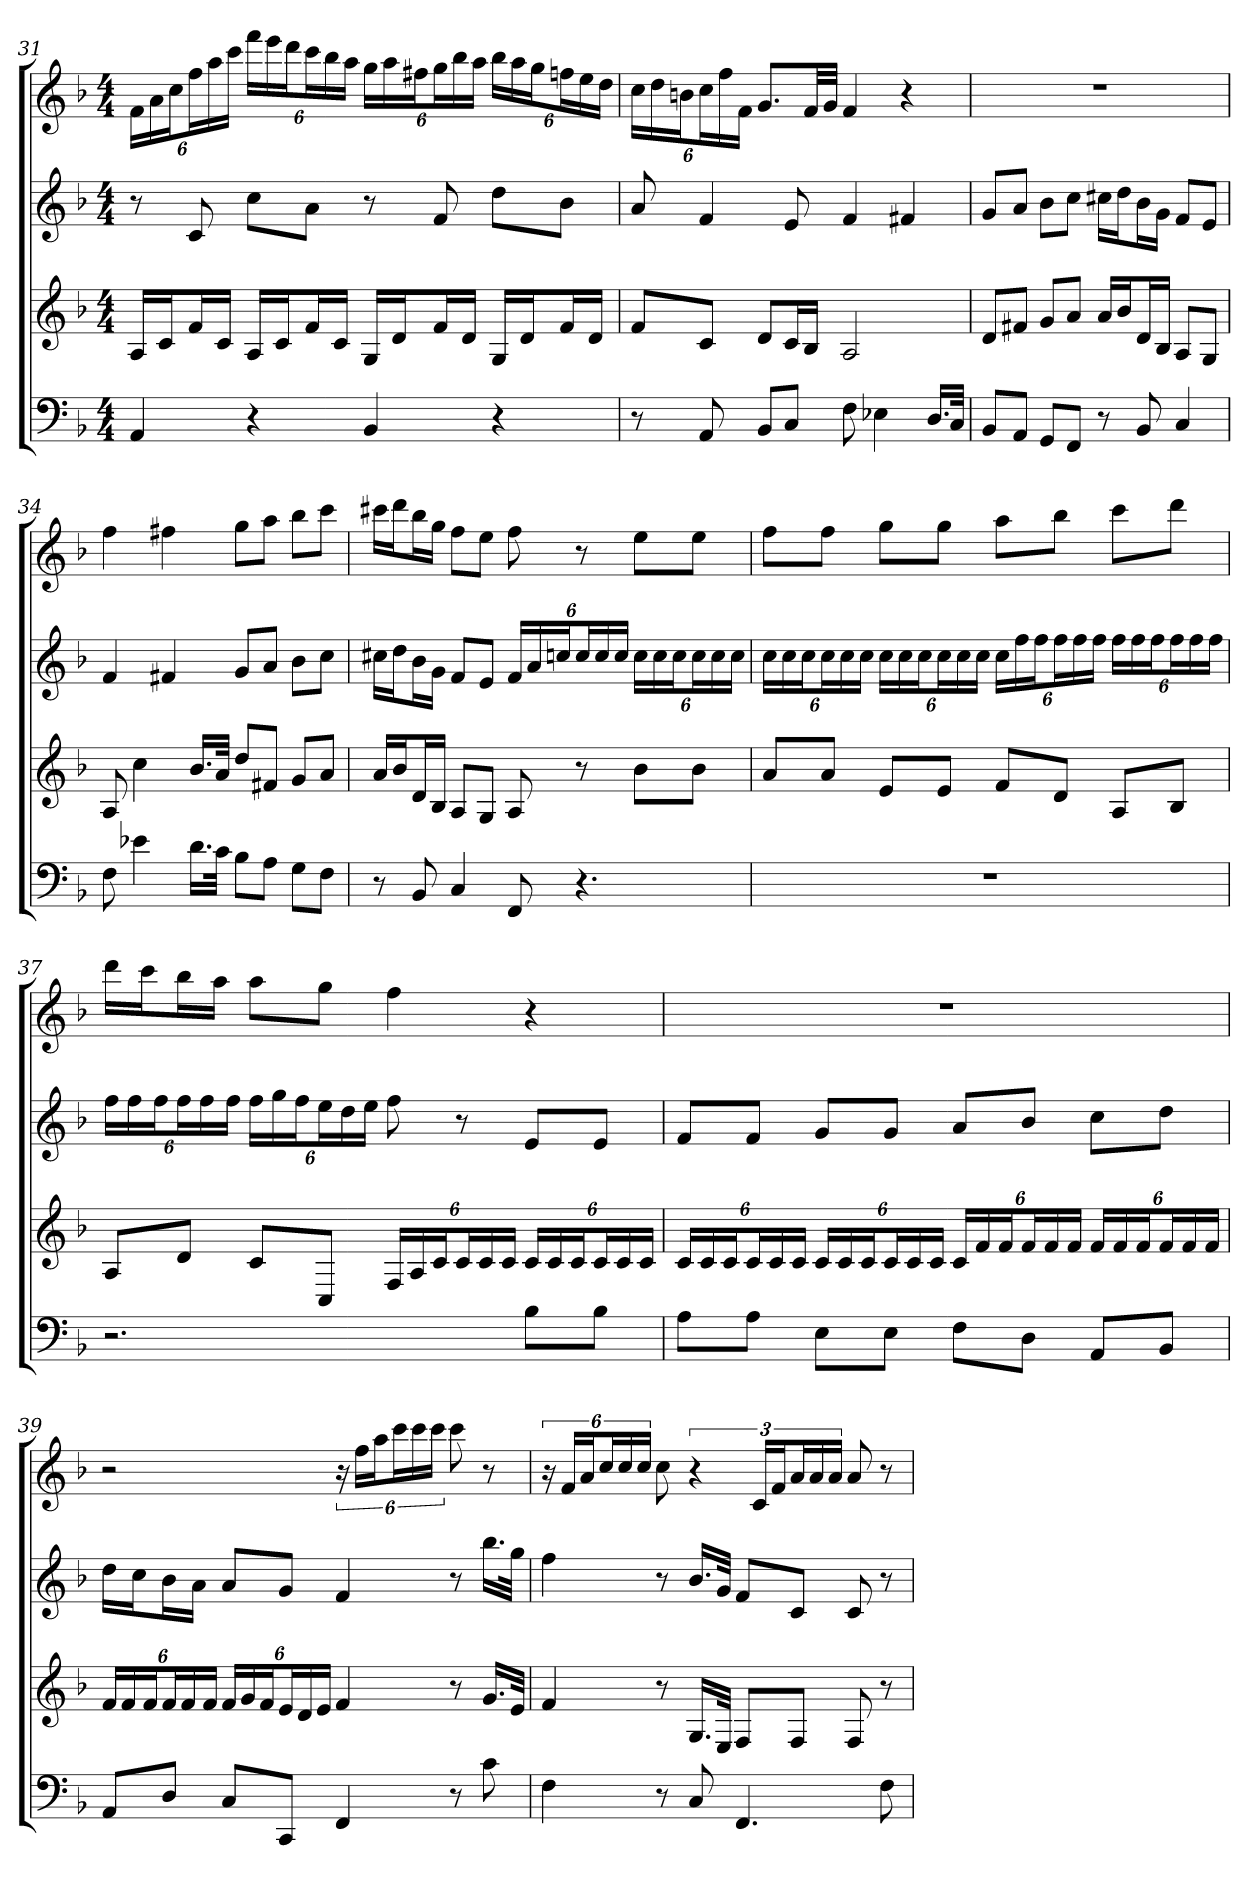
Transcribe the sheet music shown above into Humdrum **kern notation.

**kern	**kern	**kern	**kern
*part4	*part3	*part2	*part1
*staff4	*staff3	*staff2	*staff1
*k[b-]	*k[b-]	*k[b-]	*k[b-]
*d:	*d:	*d:	*d:
*M4/4	*M4/4	*M4/4	*M4/4
=31	=31	=31	=31
4AA	16ALL	8r	24fLL
.	.	.	24a
.	16cJ	.	.
.	.	.	24ccJ
.	16fL	8c	24ffL
.	.	.	24aa
.	16cJJ	.	.
.	.	.	24cccJJ
4r	16ALL	8ccL	24fffLL
.	.	.	24eee
.	16cJ	.	.
.	.	.	24dddJ
.	16fL	8aJ	24cccL
.	.	.	24bb-
.	16cJJ	.	.
.	.	.	24aaJJ
4BB-	16GLL	8r	24ggLL
.	.	.	24aa
.	16dJ	.	.
.	.	.	24ff#XJ
.	16fL	8f	24ggL
.	.	.	24bb-
.	16dJJ	.	.
.	.	.	24aaJJ
4r	16GLL	8ddL	24bb-LL
.	.	.	24aa
.	16dJ	.	.
.	.	.	24ggJ
.	16fL	8b-J	24ffnL
.	.	.	24ee
.	16dJJ	.	.
.	.	.	24ddJJ
=32	=32	=32	=32
8r	8fL	8a	24ccLL
.	.	.	24dd
.	.	.	24bnJ
8AA	8cJ	4f	24ccL
.	.	.	24ff
.	.	.	24fJJ
8BB-L	8dL	.	8.gL
8CJ	16cL	8e	.
.	16B-JJ	.	32fLL
.	.	.	32gJJJ
8F	2A	4f	4f
4E-X	.	.	.
.	.	4f#X	4r
16.DLL	.	.	.
32CJJk	.	.	.
=33	=33	=33	=33
8BB-L	8dL	8gL	1r
8AAJ	8f#XJ	8aJ	.
8GGL	8gL	8b-L	.
8FFJ	8aJ	8ccJ	.
8r	16aLL	16cc#XLL	.
.	16b-J	16ddJ	.
8BB-	16dL	16b-L	.
.	16B-JJ	16gJJ	.
4C	8AL	8fL	.
.	8GJ	8eJ	.
=34	=34	=34	=34
8F	8A	4f	4ff
4e-X	4cc	.	.
.	.	4f#X	4ff#X
16.dLL	16.b-LL	.	.
32cJJk	32aJJk	.	.
8B-L	8ddL	8gL	8ggL
8AJ	8f#XJ	8aJ	8aaJ
8GL	8gL	8b-L	8bb-L
8FJ	8aJ	8ccJ	8cccJ
=35	=35	=35	=35
8r	16aLL	16cc#XLL	16ccc#XLL
.	16b-J	16ddJ	16dddJ
8BB-	16dL	16b-L	16bb-L
.	16B-JJ	16gJJ	16ggJJ
4C	8AL	8fL	8ffL
.	8GJ	8eJ	8eeJ
8FF	8A	24fLL	8ff
.	.	24a	.
.	.	24ccnJ	.
4.r	8r	24ccL	8r
.	.	24cc	.
.	.	24ccJJ	.
.	8b-L	24ccLL	8eeL
.	.	24cc	.
.	.	24ccJ	.
.	8b-J	24ccL	8eeJ
.	.	24cc	.
.	.	24ccJJ	.
=36	=36	=36	=36
1r	8aL	24ccLL	8ffL
.	.	24cc	.
.	.	24ccJ	.
.	8aJ	24ccL	8ffJ
.	.	24cc	.
.	.	24ccJJ	.
.	8eL	24ccLL	8ggL
.	.	24cc	.
.	.	24ccJ	.
.	8eJ	24ccL	8ggJ
.	.	24cc	.
.	.	24ccJJ	.
.	8fL	24ccLL	8aaL
.	.	24ff	.
.	.	24ffJ	.
.	8dJ	24ffL	8bb-J
.	.	24ff	.
.	.	24ffJJ	.
.	8AL	24ffLL	8cccL
.	.	24ff	.
.	.	24ffJ	.
.	8B-J	24ffL	8dddJ
.	.	24ff	.
.	.	24ffJJ	.
=37	=37	=37	=37
2.r	8AL	24ffLL	16dddLL
.	.	24ff	.
.	.	.	16cccJ
.	.	24ffJ	.
.	8dJ	24ffL	16bb-L
.	.	24ff	.
.	.	.	16aaJJ
.	.	24ffJJ	.
.	8cL	24ffLL	8aaL
.	.	24gg	.
.	.	24ffJ	.
.	8CJ	24eeL	8ggJ
.	.	24dd	.
.	.	24eeJJ	.
.	24FLL	8ff	4ff
.	24A	.	.
.	24cJ	.	.
.	24cL	8r	.
.	24c	.	.
.	24cJJ	.	.
8B-L	24cLL	8eL	4r
.	24c	.	.
.	24cJ	.	.
8B-J	24cL	8eJ	.
.	24c	.	.
.	24cJJ	.	.
=38	=38	=38	=38
8AL	24cLL	8fL	1r
.	24c	.	.
.	24cJ	.	.
8AJ	24cL	8fJ	.
.	24c	.	.
.	24cJJ	.	.
8EL	24cLL	8gL	.
.	24c	.	.
.	24cJ	.	.
8EJ	24cL	8gJ	.
.	24c	.	.
.	24cJJ	.	.
8FL	24cLL	8aL	.
.	24f	.	.
.	24fJ	.	.
8DJ	24fL	8b-J	.
.	24f	.	.
.	24fJJ	.	.
8AAL	24fLL	8ccL	.
.	24f	.	.
.	24fJ	.	.
8BB-J	24fL	8ddJ	.
.	24f	.	.
.	24fJJ	.	.
=39	=39	=39	=39
8AAL	24fLL	16ddLL	2r
.	24f	.	.
.	.	16ccJ	.
.	24fJ	.	.
8DJ	24fL	16b-L	.
.	24f	.	.
.	.	16aJJ	.
.	24fJJ	.	.
8CL	24fLL	8aL	.
.	24g	.	.
.	24fJ	.	.
8CCJ	24eL	8gJ	.
.	24d	.	.
.	24eJJ	.	.
4FF	4f	4f	24r
.	.	.	24ffLL
.	.	.	24aaJ
.	.	.	24cccL
.	.	.	24ccc
.	.	.	24cccJJ
8r	8r	8r	8ccc
8c	16.gLL	16.bb-LL	8r
.	32eJJk	32ggJJk	.
=40	=40	=40	=40
4F	4f	4ff	24r
.	.	.	24fLL
.	.	.	24aJ
.	.	.	24ccL
.	.	.	24cc
.	.	.	24ccJJ
8r	8r	8r	8cc
8C	16.GLL	16.b-LL	6r
.	32EJJk	32gJJk	.
4.FF	8FL	8fL	.
.	.	.	24cLL
.	.	.	24fJ
.	8FJ	8cJ	24aL
.	.	.	24a
.	.	.	24aJJ
.	8F	8c	8a
8F	8r	8r	8r
=	=	=	=
*-	*-	*-	*-
